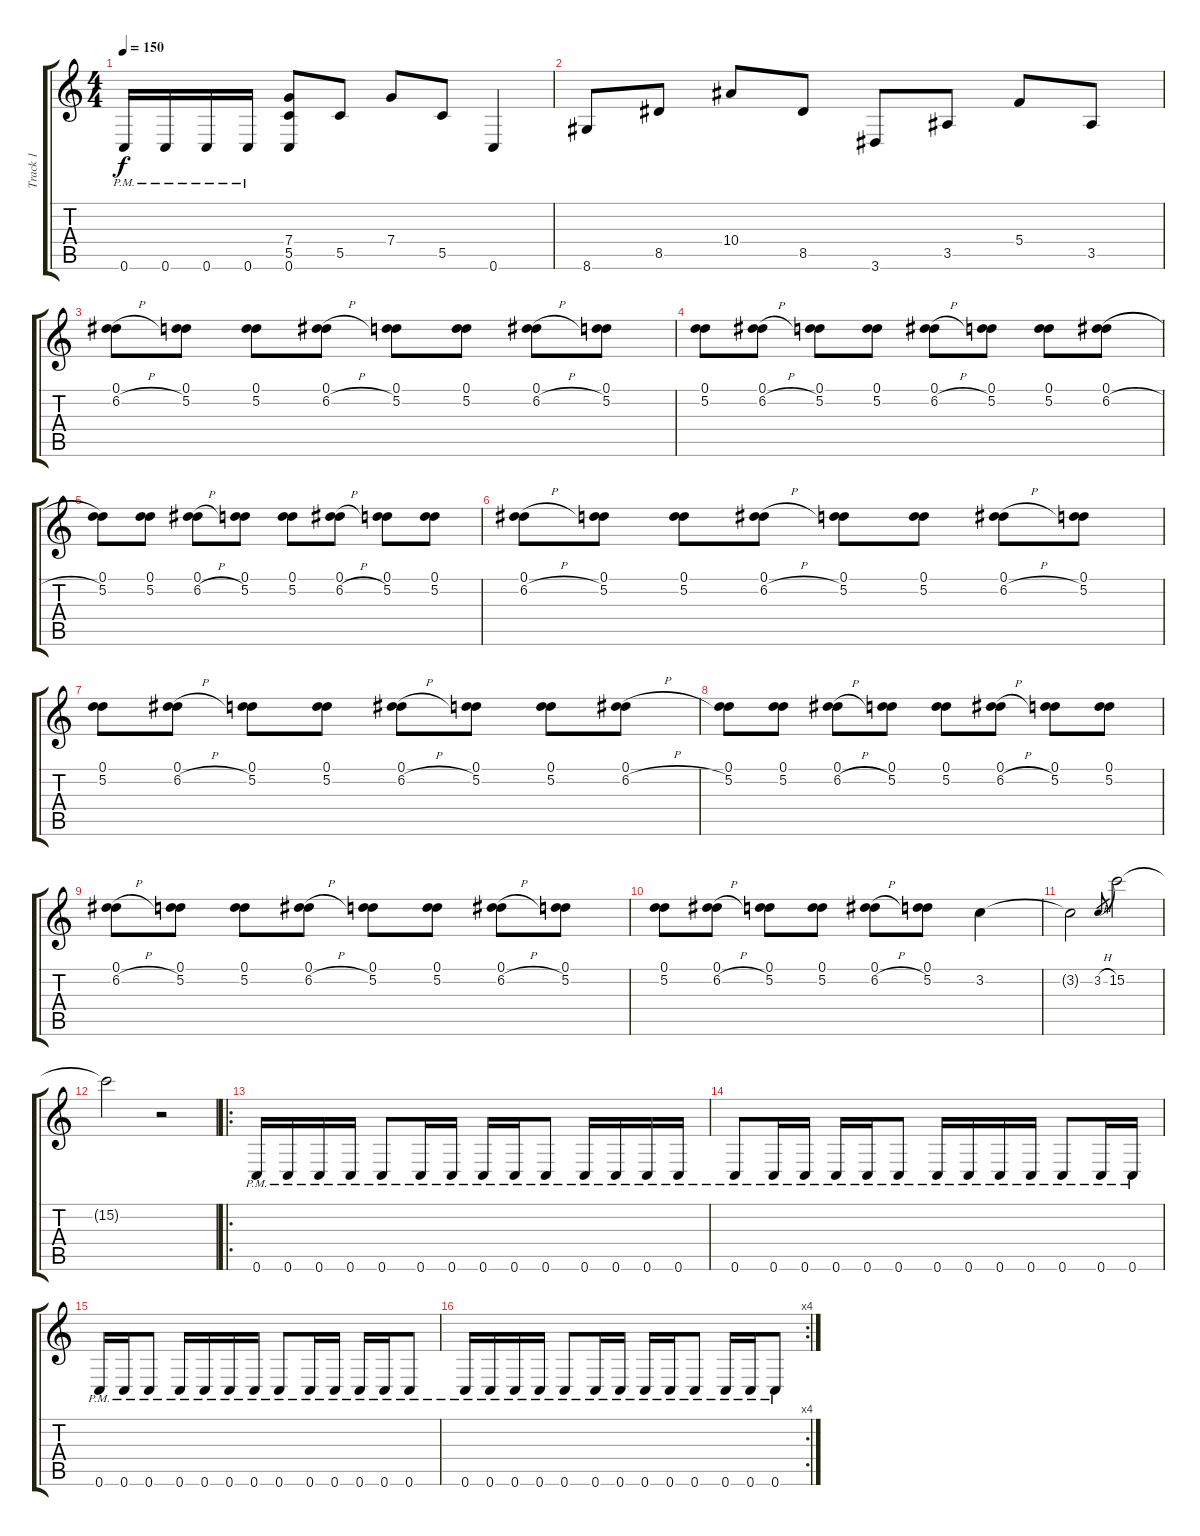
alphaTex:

\track ("Track 1" "Track 1") {instrument distortionguitar}
\staff {score tabs}
\tuning (D4 A3 F3 C3 G2 C2) {hide}
\ts (4 4)
\tempo 150
\clef g2
\ks c
0.6{pm}.16{dy f} 0.6{pm}.16 0.6{pm}.16 0.6{pm}.16 (7.4 5.5 0.6).8 5.5.8 7.4.8 5.5.8 0.6.4 |
8.6.8 8.5.8 10.4.8 8.5.8 3.6.8 3.5.8 5.4.8 3.5.8 |
(0.1 6.2{h}).8 (0.1 5.2).8 (0.1 5.2).8 (0.1 6.2{h}).8 (0.1 5.2).8 (0.1 5.2).8 (0.1 6.2{h}).8 (0.1 5.2).8 |
(0.1 5.2).8 (0.1 6.2{h}).8 (0.1 5.2).8 (0.1 5.2).8 (0.1 6.2{h}).8 (0.1 5.2).8 (0.1 5.2).8 (0.1 6.2{h}).8 |
(0.1 5.2).8 (0.1 5.2).8 (0.1 6.2{h}).8 (0.1 5.2).8 (0.1 5.2).8 (0.1 6.2{h}).8 (0.1 5.2).8 (0.1 5.2).8 |
(0.1 6.2{h}).8 (0.1 5.2).8 (0.1 5.2).8 (0.1 6.2{h}).8 (0.1 5.2).8 (0.1 5.2).8 (0.1 6.2{h}).8 (0.1 5.2).8 |
(0.1 5.2).8 (0.1 6.2{h}).8 (0.1 5.2).8 (0.1 5.2).8 (0.1 6.2{h}).8 (0.1 5.2).8 (0.1 5.2).8 (0.1 6.2{h}).8 |
(0.1 5.2).8 (0.1 5.2).8 (0.1 6.2{h}).8 (0.1 5.2).8 (0.1 5.2).8 (0.1 6.2{h}).8 (0.1 5.2).8 (0.1 5.2).8 |
(0.1 6.2{h}).8 (0.1 5.2).8 (0.1 5.2).8 (0.1 6.2{h}).8 (0.1 5.2).8 (0.1 5.2).8 (0.1 6.2{h}).8 (0.1 5.2).8 |
(0.1 5.2).8 (0.1 6.2{h}).8 (0.1 5.2).8 (0.1 5.2).8 (0.1 6.2{h}).8 (0.1 5.2).8 3.2.4 |
3.2{t}.2 3.2{h}.8{gr} 15.2.2 |
15.2{t}.2 r.2 |
\ro
0.6{pm}.16 0.6{pm}.16 0.6{pm}.16 0.6{pm}.16 0.6{pm}.8 0.6{pm}.16 0.6{pm}.16 0.6{pm}.16 0.6{pm}.16 0.6{pm}.8 0.6{pm}.16 0.6{pm}.16 0.6{pm}.16 0.6{pm}.16 |
0.6{pm}.8 0.6{pm}.16 0.6{pm}.16 0.6{pm}.16 0.6{pm}.16 0.6{pm}.8 0.6{pm}.16 0.6{pm}.16 0.6{pm}.16 0.6{pm}.16 0.6{pm}.8 0.6{pm}.16 0.6{pm}.16 |
0.6{pm}.16 0.6{pm}.16 0.6{pm}.8 0.6{pm}.16 0.6{pm}.16 0.6{pm}.16 0.6{pm}.16 0.6{pm}.8 0.6{pm}.16 0.6{pm}.16 0.6{pm}.16 0.6{pm}.16 0.6{pm}.8 |
\rc 4
0.6{pm}.16 0.6{pm}.16 0.6{pm}.16 0.6{pm}.16 0.6{pm}.8 0.6{pm}.16 0.6{pm}.16 0.6{pm}.16 0.6{pm}.16 0.6{pm}.8 0.6{pm}.16 0.6{pm}.16 0.6{pm}.8
